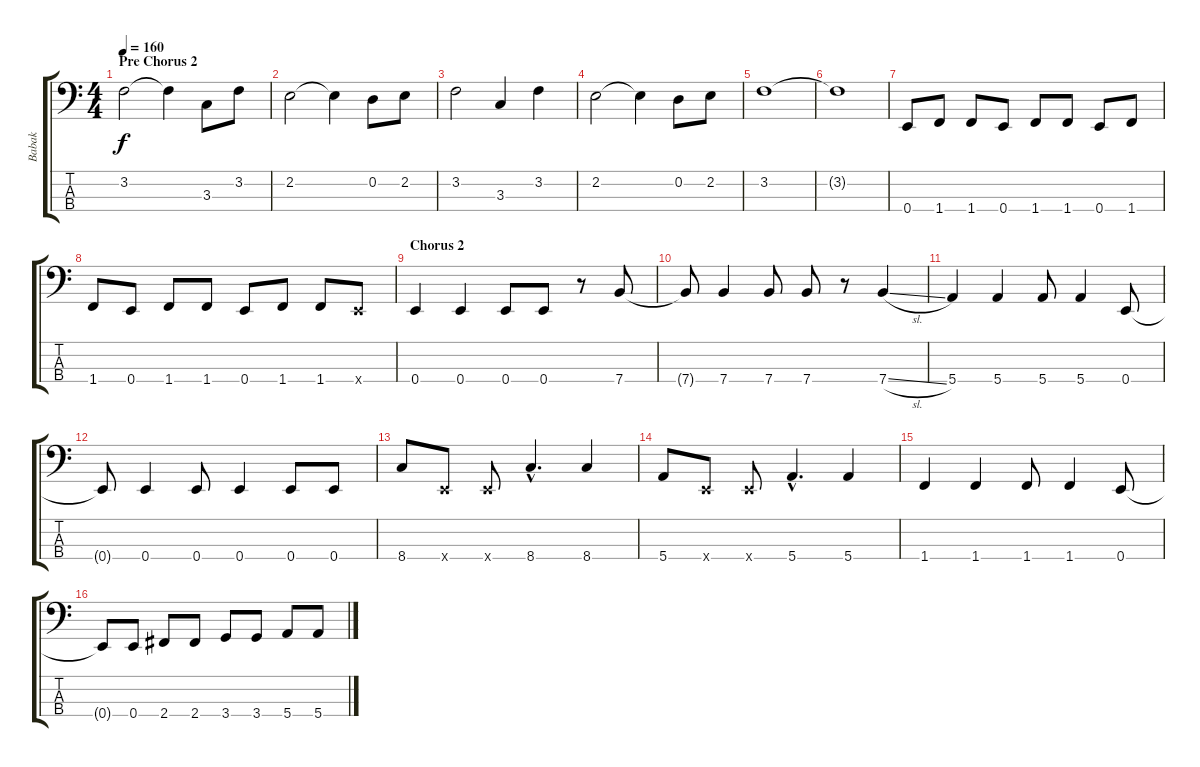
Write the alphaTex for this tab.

\track ("Babak" "Babak") {instrument electricbassfinger}
\staff {score tabs}
\tuning (G2 D2 A1 E1) {hide}
\ts (4 4)
\section ("" "Pre Chorus 2")
\tempo 160
\clef f4
\ks c
3.2.2{dy f} 3.2{t}.4 3.3.8 3.2.8 |
2.2.2 2.2{t}.4 0.2.8 2.2.8 |
3.2.2 3.3.4 3.2.4 |
2.2.2 2.2{t}.4 0.2.8 2.2.8 |
3.2.1 |
3.2{t}.1 |
0.4.8 1.4.8 1.4.8 0.4.8 1.4.8 1.4.8 0.4.8 1.4.8 |
1.4.8 0.4.8 1.4.8 1.4.8 0.4.8 1.4.8 1.4.8 0.4{x}.8 |
\section ("" "Chorus 2")
0.4.4 0.4.4 0.4.8 0.4.8 r.8 7.4.8 |
7.4{t}.8 7.4.4 7.4.8 7.4.8 r.8 7.4{sl}.4 |
5.4.4 5.4.4 5.4.8 5.4.4 0.4.8 |
0.4{t}.8 0.4.4 0.4.8 0.4.4 0.4.8 0.4.8 |
8.4.8 0.4{x}.8 0.4{x}.8 8.4{hac}.4{d} 8.4.4 |
5.4.8 0.4{x}.8 0.4{x}.8 5.4{hac}.4{d} 5.4.4 |
1.4.4 1.4.4 1.4.8 1.4.4 0.4.8 |
0.4{t}.8 0.4.8 2.4.8 2.4.8 3.4.8 3.4.8 5.4.8 5.4.8
